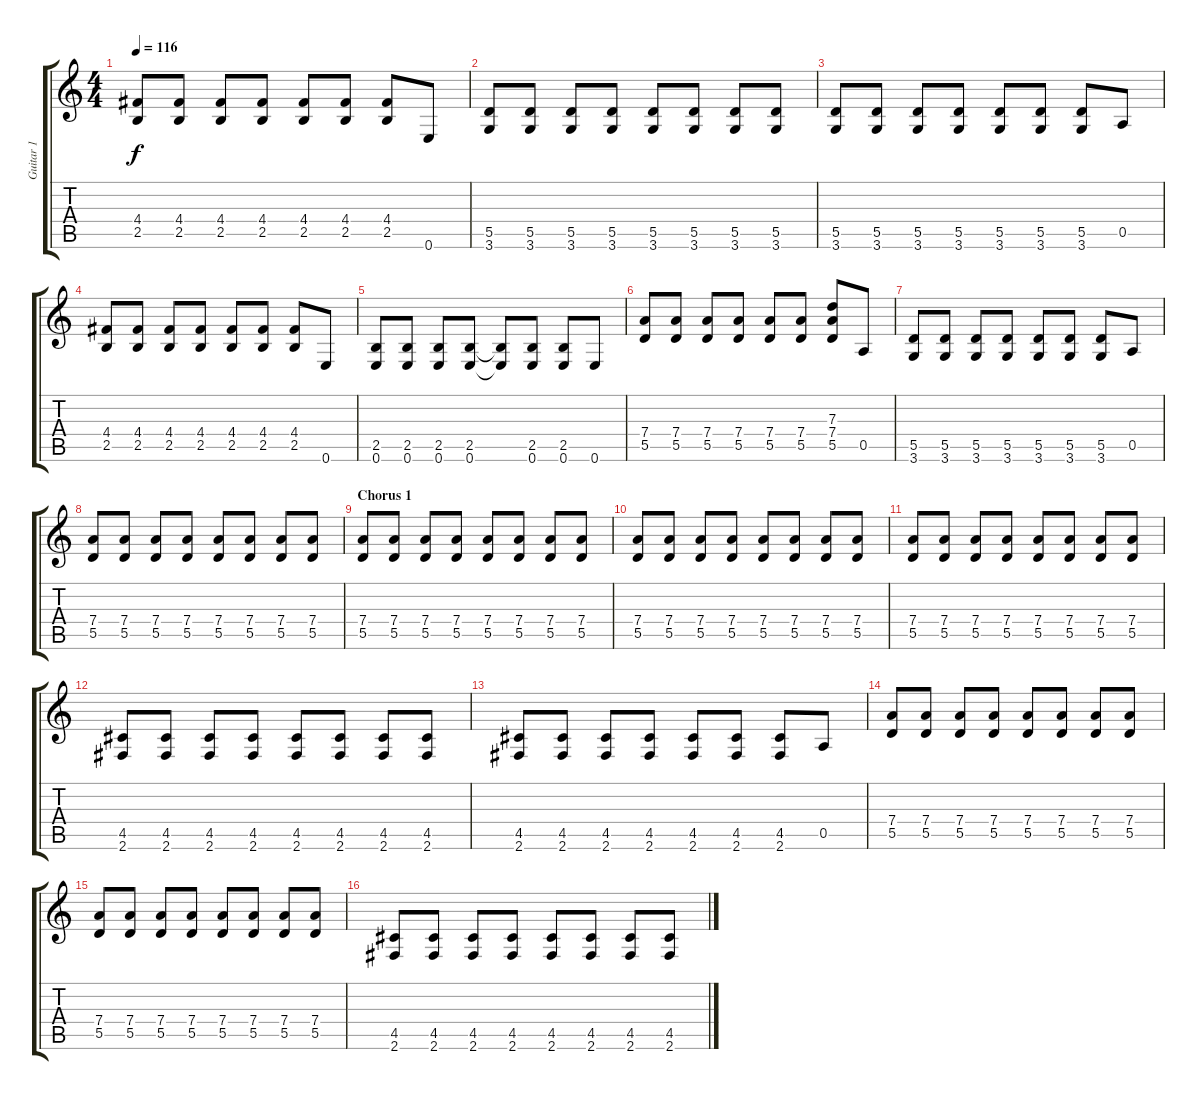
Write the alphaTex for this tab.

\track ("Guitar 1" "Guitar 1") {instrument electricguitarmuted}
\staff {score tabs}
\tuning (E4 B3 G3 D3 A2 E2) {hide}
\ts (4 4)
\tempo 116
\clef g2
\ks c
(4.4 2.5).8{dy f} (4.4 2.5).8 (4.4 2.5).8 (4.4 2.5).8 (4.4 2.5).8 (4.4 2.5).8 (4.4 2.5).8 0.6.8 |
(5.5 3.6).8 (5.5 3.6).8 (5.5 3.6).8 (5.5 3.6).8 (5.5 3.6).8 (5.5 3.6).8 (5.5 3.6).8 (5.5 3.6).8 |
(5.5 3.6).8 (5.5 3.6).8 (5.5 3.6).8 (5.5 3.6).8 (5.5 3.6).8 (5.5 3.6).8 (5.5 3.6).8 0.5.8 |
(4.4 2.5).8 (4.4 2.5).8 (4.4 2.5).8 (4.4 2.5).8 (4.4 2.5).8 (4.4 2.5).8 (4.4 2.5).8 0.6.8 |
(2.5 0.6).8 (2.5 0.6).8 (2.5 0.6).8 (2.5 0.6).8 (2.5{t} 0.6{t}).8 (2.5 0.6).8 (2.5 0.6).8 0.6.8 |
(7.4 5.5).8 (7.4 5.5).8 (7.4 5.5).8 (7.4 5.5).8 (7.4 5.5).8 (7.4 5.5).8 (7.3 7.4 5.5).8 0.5.8 |
(5.5 3.6).8 (5.5 3.6).8 (5.5 3.6).8 (5.5 3.6).8 (5.5 3.6).8 (5.5 3.6).8 (5.5 3.6).8 0.5.8 |
(7.4 5.5).8 (7.4 5.5).8 (7.4 5.5).8 (7.4 5.5).8 (7.4 5.5).8 (7.4 5.5).8 (7.4 5.5).8 (7.4 5.5).8 |
\section ("" "Chorus 1")
(7.4 5.5).8 (7.4 5.5).8 (7.4 5.5).8 (7.4 5.5).8 (7.4 5.5).8 (7.4 5.5).8 (7.4 5.5).8 (7.4 5.5).8 |
(7.4 5.5).8 (7.4 5.5).8 (7.4 5.5).8 (7.4 5.5).8 (7.4 5.5).8 (7.4 5.5).8 (7.4 5.5).8 (7.4 5.5).8 |
(7.4 5.5).8 (7.4 5.5).8 (7.4 5.5).8 (7.4 5.5).8 (7.4 5.5).8 (7.4 5.5).8 (7.4 5.5).8 (7.4 5.5).8 |
(4.5 2.6).8 (4.5 2.6).8 (4.5 2.6).8 (4.5 2.6).8 (4.5 2.6).8 (4.5 2.6).8 (4.5 2.6).8 (4.5 2.6).8 |
(4.5 2.6).8 (4.5 2.6).8 (4.5 2.6).8 (4.5 2.6).8 (4.5 2.6).8 (4.5 2.6).8 (4.5 2.6).8 0.5.8 |
(7.4 5.5).8 (7.4 5.5).8 (7.4 5.5).8 (7.4 5.5).8 (7.4 5.5).8 (7.4 5.5).8 (7.4 5.5).8 (7.4 5.5).8 |
(7.4 5.5).8 (7.4 5.5).8 (7.4 5.5).8 (7.4 5.5).8 (7.4 5.5).8 (7.4 5.5).8 (7.4 5.5).8 (7.4 5.5).8 |
(4.5 2.6).8 (4.5 2.6).8 (4.5 2.6).8 (4.5 2.6).8 (4.5 2.6).8 (4.5 2.6).8 (4.5 2.6).8 (4.5 2.6).8
